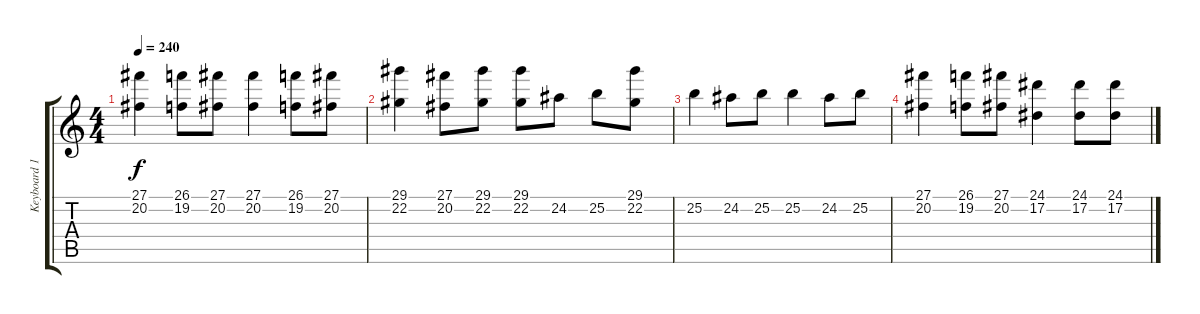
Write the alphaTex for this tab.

\track ("Keyboard 1" "Keyboard 1") {instrument churchorgan}
\staff {score tabs}
\tuning (Eb4 Bb3 Gb3 Db3 Ab2 Eb2) {hide}
\ts (4 4)
\tempo 240
\clef g2
\ks c
(27.1 20.2).4{dy f} (26.1 19.2).8 (27.1 20.2).8 (27.1 20.2).4 (26.1 19.2).8 (27.1 20.2).8 |
(29.1 22.2).4 (27.1 20.2).8 (29.1 22.2).8 (29.1 22.2).8 24.2.8 25.2.8 (29.1 22.2).8 |
25.2.4 24.2.8 25.2.8 25.2.4 24.2.8 25.2.8 |
(27.1 20.2).4 (26.1 19.2).8 (27.1 20.2).8 (24.1 17.2).4 (24.1 17.2).8 (24.1 17.2).8
